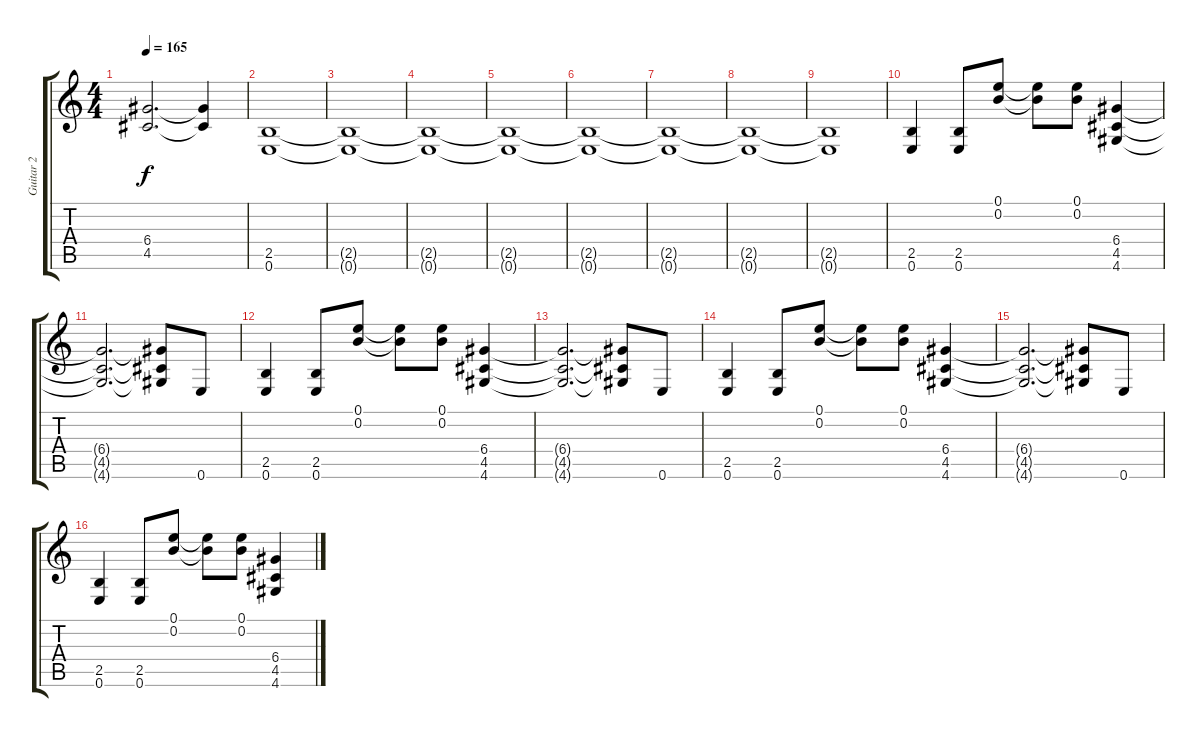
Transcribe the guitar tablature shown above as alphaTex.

\track ("Guitar 2" "Guitar 2") {instrument distortionguitar}
\staff {score tabs}
\tuning (E4 B3 G3 D3 A2 E2) {hide}
\ts (4 4)
\tempo 165
\clef g2
\ks c
(6.4{t} 4.5{t}).2{d dy f} (6.4{t} 4.5{t}).4 |
(2.5 0.6).1 |
(2.5{t} 0.6{t}).1 |
(2.5{t} 0.6{t}).1 |
(2.5{t} 0.6{t}).1 |
(2.5{t} 0.6{t}).1 |
(2.5{t} 0.6{t}).1 |
(2.5{t} 0.6{t}).1 |
(2.5{t} 0.6{t}).1 |
(2.5 0.6).4 (2.5 0.6).8 (0.1 0.2).8 (0.1{t} 0.2{t}).8 (0.1 0.2).8 (6.4 4.5 4.6).4 |
(6.4{t} 4.5{t} 4.6{t}).2{d} (6.4{t} 4.5{t} 4.6{t}).8 0.6.8 |
(2.5 0.6).4 (2.5 0.6).8 (0.1 0.2).8 (0.1{t} 0.2{t}).8 (0.1 0.2).8 (6.4 4.5 4.6).4 |
(6.4{t} 4.5{t} 4.6{t}).2{d} (6.4{t} 4.5{t} 4.6{t}).8 0.6.8 |
(2.5 0.6).4 (2.5 0.6).8 (0.1 0.2).8 (0.1{t} 0.2{t}).8 (0.1 0.2).8 (6.4 4.5 4.6).4 |
(6.4{t} 4.5{t} 4.6{t}).2{d} (6.4{t} 4.5{t} 4.6{t}).8 0.6.8 |
(2.5 0.6).4 (2.5 0.6).8 (0.1 0.2).8 (0.1{t} 0.2{t}).8 (0.1 0.2).8 (6.4 4.5 4.6).4
